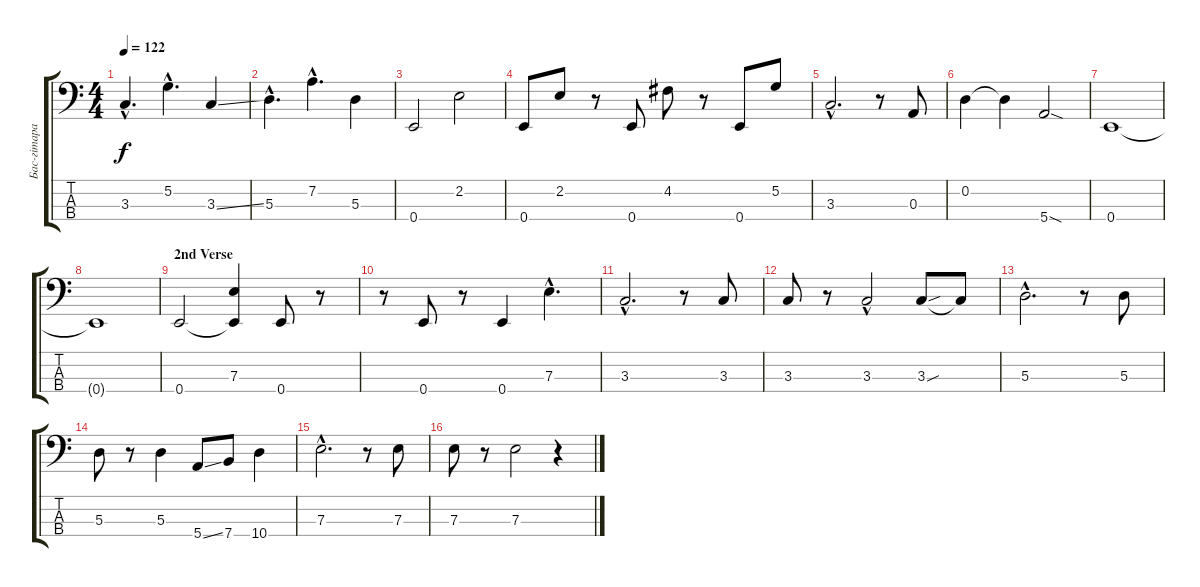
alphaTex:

\track ("Бас-гітара" "Бас-гітара") {instrument acousticbass}
\staff {score tabs}
\tuning (G2 D2 A1 E1) {hide}
\ts (4 4)
\tempo 122
\clef f4
\ks c
3.3{hac}.4{d dy f} 5.2{hac}.4{d} 3.3{ss}.4 |
5.3{hac}.4{d} 7.2{hac}.4{d} 5.3.4 |
0.4.2 2.2.2 |
0.4.8 2.2.8 r.8 0.4.8 4.2.8 r.8 0.4.8 5.2.8 |
3.3{hac}.2{d} r.8 0.3.8 |
0.2.4 0.2{t}.4 5.4{sod}.2 |
0.4.1 |
0.4{t}.1 |
\section ("" "2nd Verse")
0.4.2 (7.3 0.4{t}).4 0.4.8 r.8 |
r.8 0.4.8 r.8 0.4.4 7.3{hac}.4{d} |
3.3{hac}.2{d} r.8 3.3.8 |
3.3.8 r.8 3.3{hac}.2 3.3{sou}.8 3.3{t}.8 |
5.3{hac}.2{d} r.8 5.3.8 |
5.3.8 r.8 5.3.4 5.4{ss}.8 7.4.8 10.4.4 |
7.3{hac}.2{d} r.8 7.3.8 |
7.3.8 r.8 7.3.2 r.4
